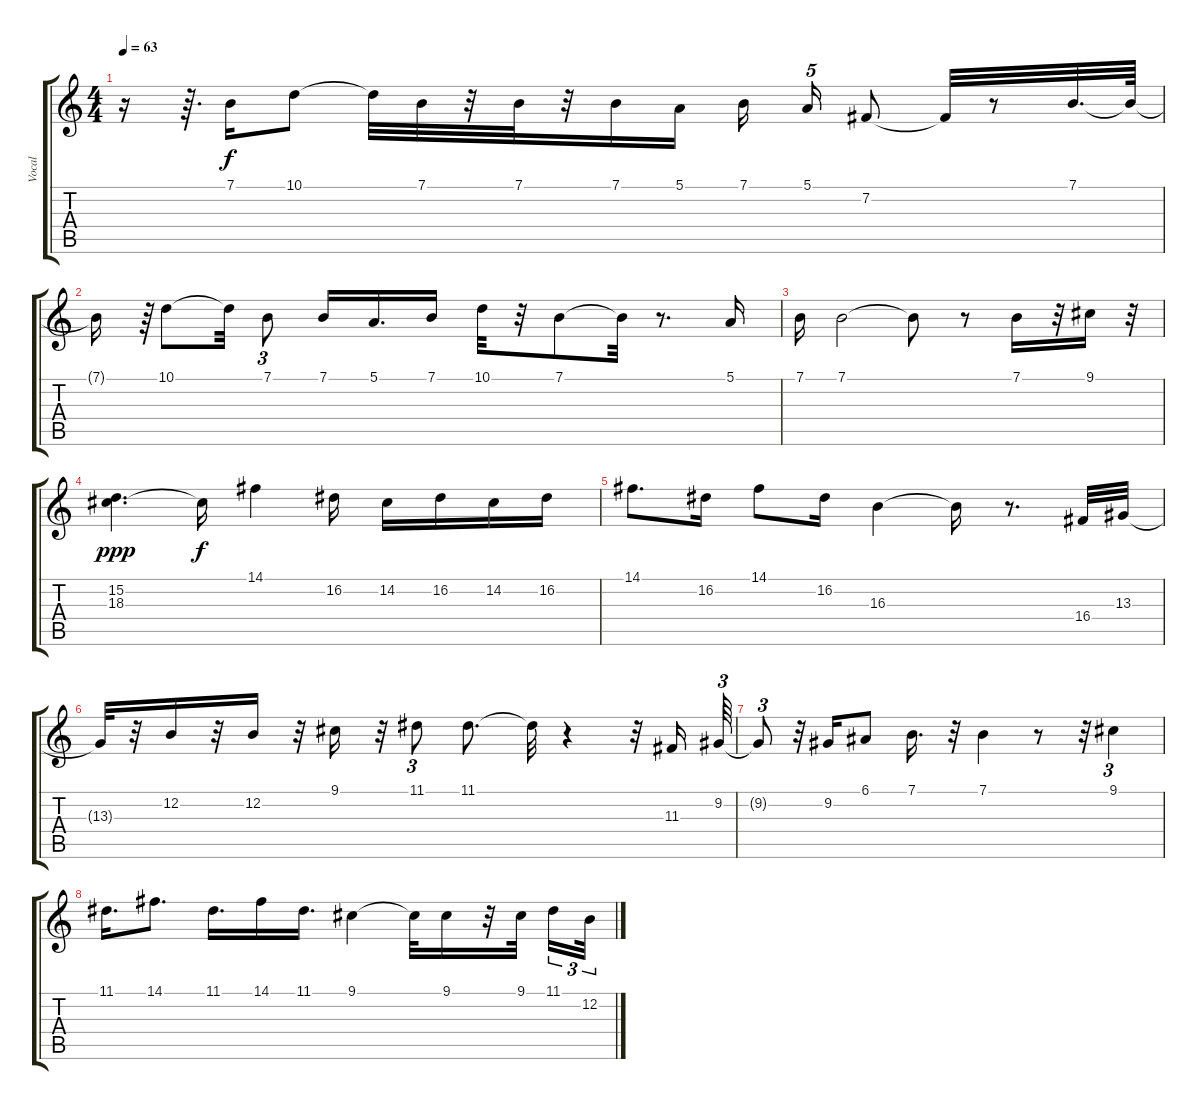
\track ("Vocal" "Vocal") {instrument vibraphone}
\staff {score tabs}
\tuning (E4 B3 G3 D3 A2 E2) {hide}
\ts (4 4)
\tempo 63
\clef g2
\ks c
r.16{dy f} r.64{d} 7.1.16 10.1.8 10.1{t}.32 7.1.32 r.32 7.1.32 r.32 7.1.16 5.1.16 7.1.16 5.1.16{tu (5 4)} 7.2.8 7.2{t}.32 r.8 7.1.32{d} 7.1{t}.64 |
7.1{t}.16 r.64{tu (3 2)} 10.1.8 10.1{t}.32 7.1.8{tu (3 2)} 7.1.16 5.1.16{d} 7.1.16 10.1.32 r.32 7.1.8 7.1{t}.32 r.8{d} 5.1.16 |
7.1.16 7.1.2 7.1{t}.8 r.8 7.1.16 r.32 9.1.16 r.32 |
(15.2 18.3).4{d dy ppp} 18.3{t}.16{dy f} 14.1.4 16.2.16 14.2.16 16.2.16 14.2.16 16.2.16 |
14.1.8{d} 16.2.16 14.1.8 16.2.16 16.3.4 16.3{t}.16 r.8{d} 16.4.32 13.3.32 |
13.3{t}.32 r.32 12.2.16 r.32 12.2.16 r.32 9.1.16 r.32 11.1.8{tu (3 2)} 11.1.8{d} 11.1{t}.32 r.4 r.32 11.3.16 9.2.64{tu (3 2)} |
9.2{t}.8{tu (3 2)} r.32 9.2.16 6.1.8 7.1.16{d} r.32 7.1.4 r.8 r.32 9.1.4{tu (3 2)} |
11.1.16{d} 14.1.8{d} 11.1.16{d} 14.1.16 11.1.16{d} 9.1.4 9.1{t}.32 9.1.16 r.32 9.1.32 11.1.16{tu (3 2)} 12.2.32{tu (3 2)}
